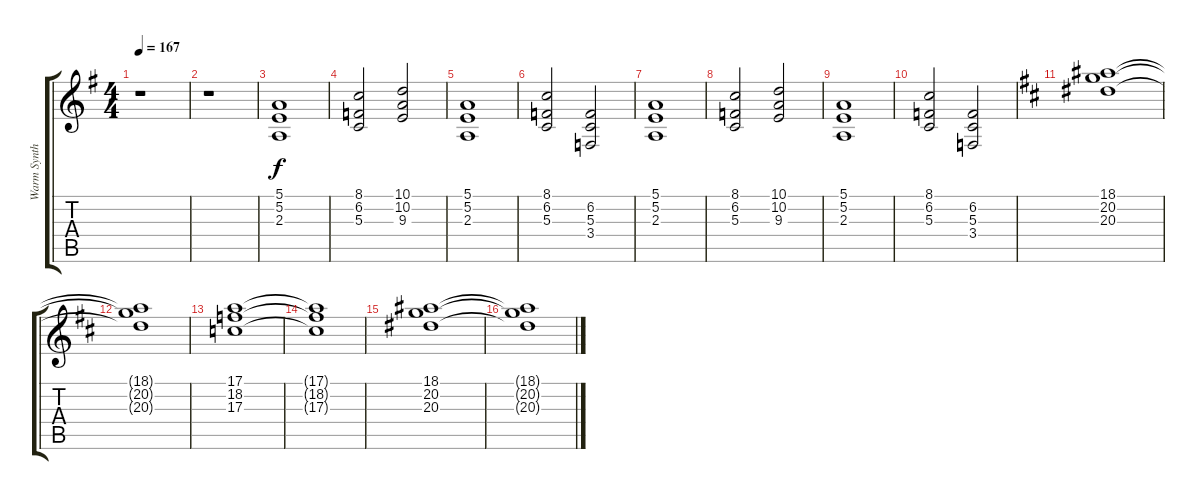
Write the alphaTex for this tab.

\track ("Warm Synth" "Warm Synth") {instrument pad2warm}
\staff {score tabs}
\tuning (E4 B3 G3 D3 A2 D2) {hide}
\ts (4 4)
\tempo 167
\clef g2
\ks eminor
r.1{dy f} |
r.1 |
(5.1 5.2 2.3).1 |
(8.1 6.2 5.3).2 (10.1 10.2 9.3).2 |
(5.1 5.2 2.3).1 |
(8.1 6.2 5.3).2 (6.2 5.3 3.4).2 |
(5.1 5.2 2.3).1 |
(8.1 6.2 5.3).2 (10.1 10.2 9.3).2 |
(5.1 5.2 2.3).1 |
(8.1 6.2 5.3).2 (6.2 5.3 3.4).2 |
\ks d
(18.1 20.2 20.3).1 |
(18.1{t} 20.2{t} 20.3{t}).1 |
(17.1 18.2 17.3).1 |
(17.1{t} 18.2{t} 17.3{t}).1 |
(18.1 20.2 20.3).1 |
(18.1{t} 20.2{t} 20.3{t}).1
